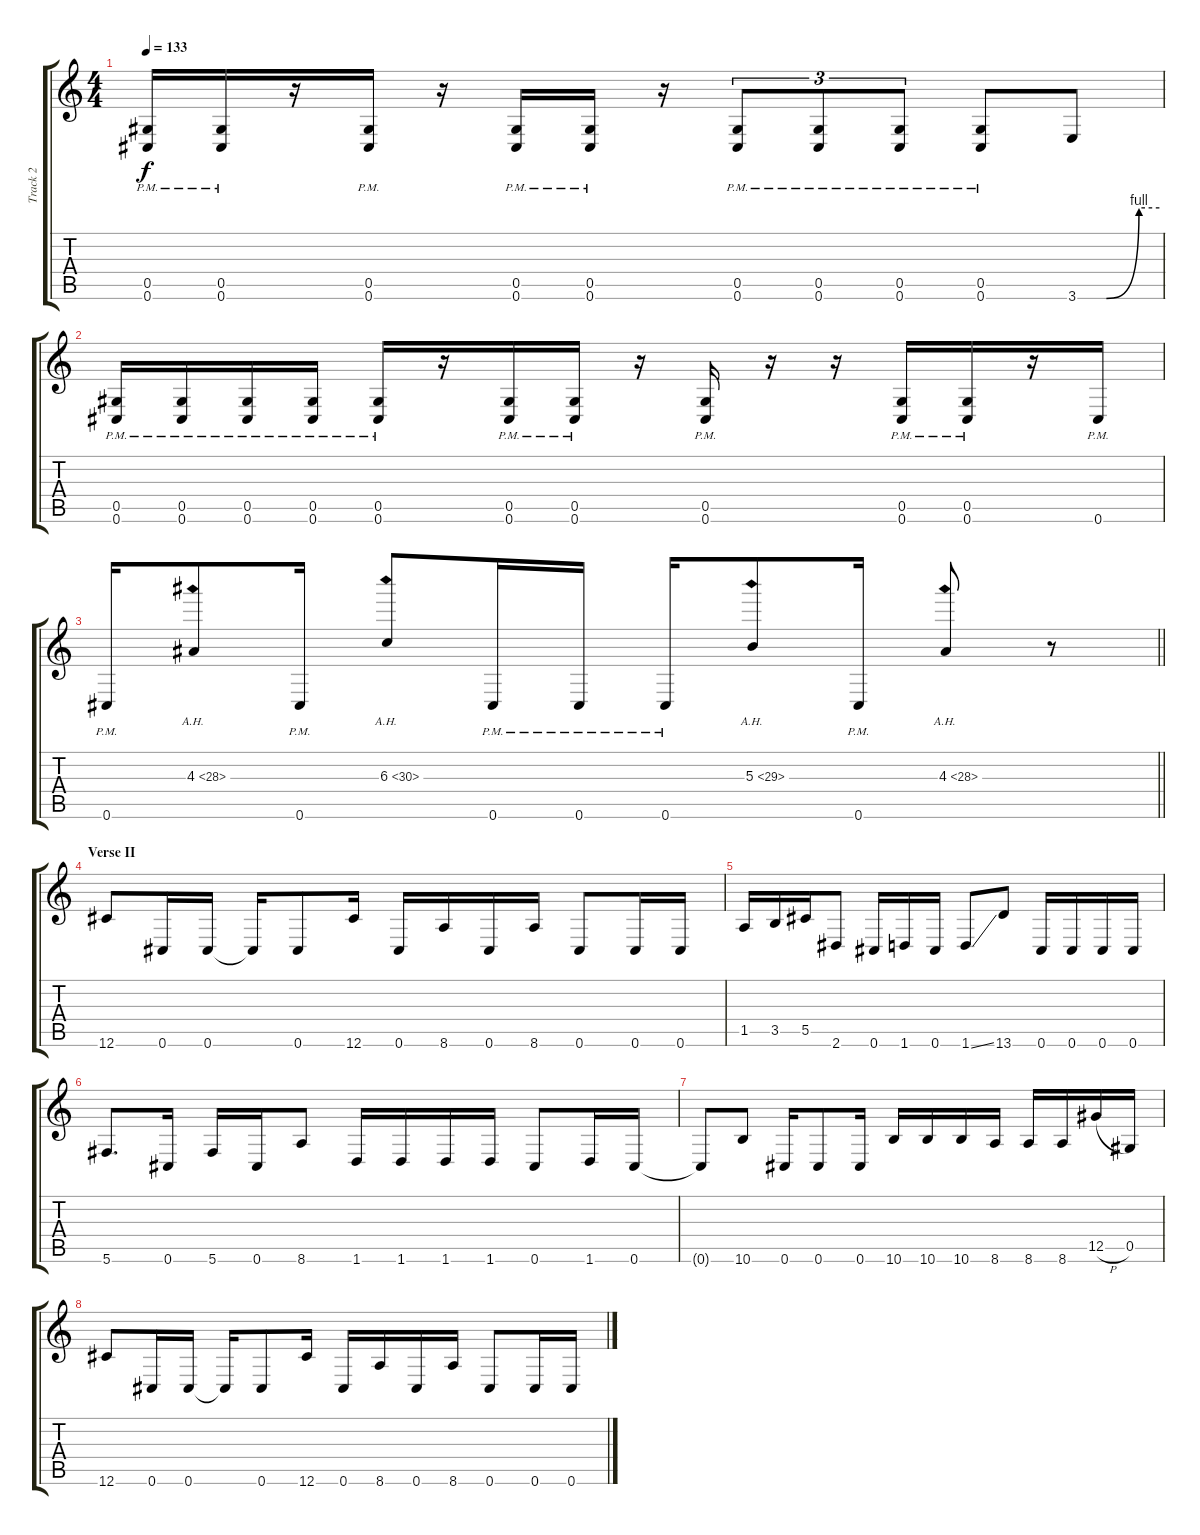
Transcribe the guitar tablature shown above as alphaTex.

\track ("Track 2" "Track 2") {instrument overdrivenguitar}
\staff {score tabs}
\tuning (Eb4 Bb3 Gb3 Db3 Ab2 Db2) {hide}
\ts (4 4)
\tempo 133
\clef g2
\ks c
(0.5{pm} 0.6{pm}).16{dy f} (0.5{pm} 0.6{pm}).16 r.16 (0.5{pm} 0.6{pm}).16 r.16 (0.5{pm} 0.6{pm}).16 (0.5{pm} 0.6{pm}).16 r.16 (0.5{pm} 0.6{pm}).8{tu (3 2)} (0.5{pm} 0.6{pm}).8{tu (3 2)} (0.5{pm} 0.6{pm}).8{tu (3 2)} (0.5{pm} 0.6{pm}).8 3.6{be (custom 0 0 21 0 45 4 60 4)}.8 |
(0.5{pm} 0.6{pm}).16 (0.5{pm} 0.6{pm}).16 (0.5{pm} 0.6{pm}).16 (0.5{pm} 0.6{pm}).16 (0.5{pm} 0.6{pm}).16 r.16 (0.5{pm} 0.6{pm}).16 (0.5{pm} 0.6{pm}).16 r.16 (0.5{pm} 0.6{pm}).16 r.16 r.16 (0.5{pm} 0.6{pm}).16 (0.5{pm} 0.6{pm}).16 r.16 0.6{pm}.16 |
\barLineRight lightlight
0.6{pm}.16 4.3{ah 24}.8 0.6{pm}.16 6.3{ah 24}.8 0.6{pm}.16 0.6{pm}.16 0.6{pm}.16 5.3{ah 24}.8 0.6{pm}.16 4.3{ah 24}.8 r.8 |
\section ("" "Verse II")
12.6.8 0.6.16 0.6.16 0.6{t}.16 0.6.8 12.6.16 0.6.16 8.6.16 0.6.16 8.6.16 0.6.8 0.6.16 0.6.16 |
1.5.16 3.5.16 5.5.16 2.6.8 0.6.16 1.6.16 0.6.16 1.6{ss}.8 13.6.8 0.6.16 0.6.16 0.6.16 0.6.16 |
5.6.8{d} 0.6.16 5.6.16 0.6.16 8.6.8 1.6.16 1.6.16 1.6.16 1.6.16 0.6.8 1.6.16 0.6.16 |
0.6{t}.8 10.6.8 0.6.16 0.6.8 0.6.16 10.6.16 10.6.16 10.6.16 8.6.16 8.6.16 8.6.16 12.5{h}.16 0.5.16 |
12.6.8 0.6.16 0.6.16 0.6{t}.16 0.6.8 12.6.16 0.6.16 8.6.16 0.6.16 8.6.16 0.6.8 0.6.16 0.6.16
